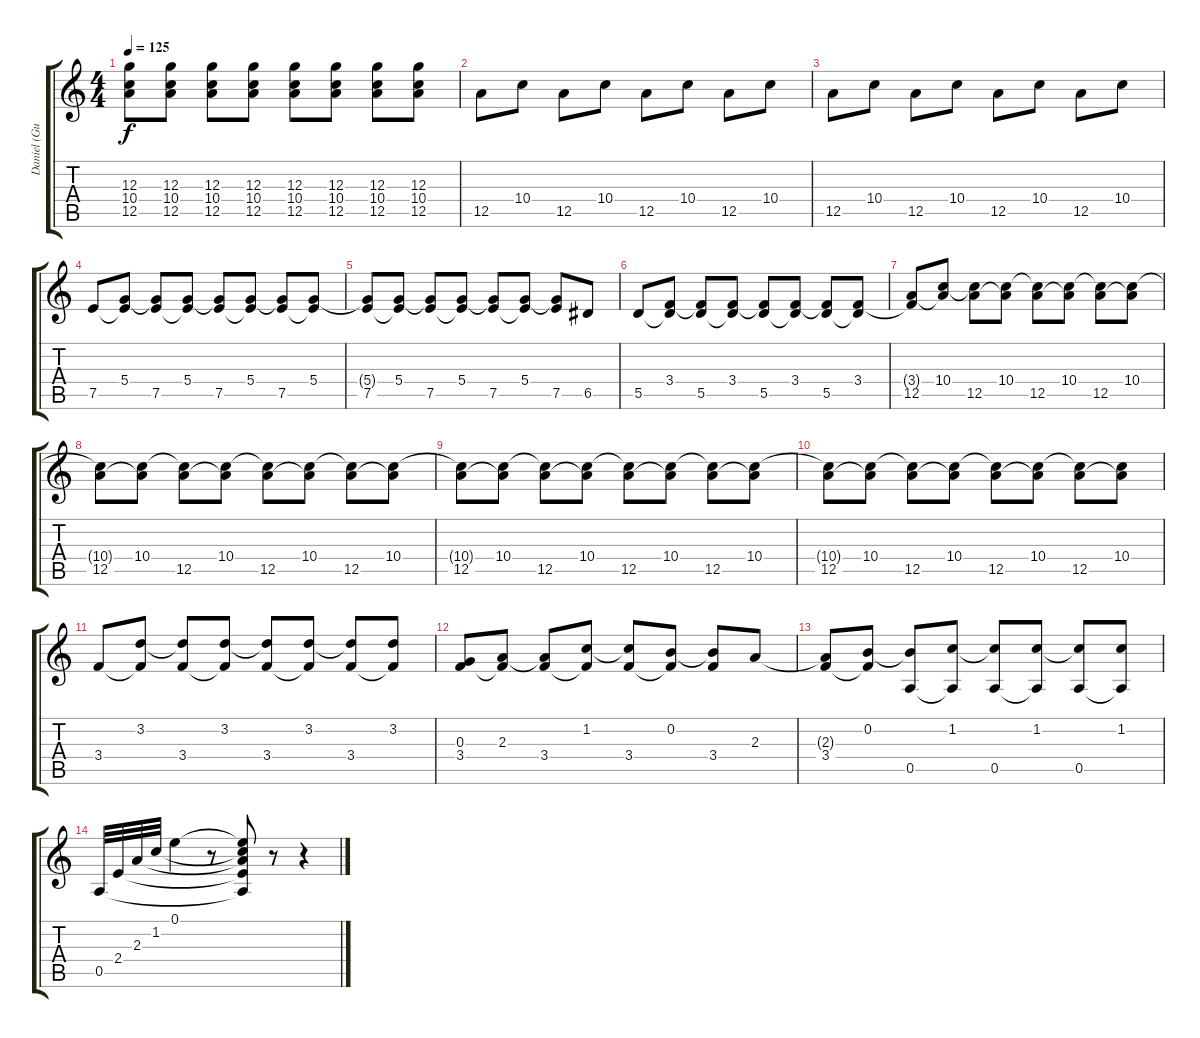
\track ("Daniel (Guitar 2)" "Daniel (Gu") {instrument electricguitarclean}
\staff {score tabs}
\tuning (E4 B3 G3 D3 A2 E2) {hide}
\ts (4 4)
\tempo 125
\clef g2
\ks c
(12.3 10.4 12.5).8{dy f} (12.3 10.4 12.5).8 (12.3 10.4 12.5).8 (12.3 10.4 12.5).8 (12.3 10.4 12.5).8 (12.3 10.4 12.5).8 (12.3 10.4 12.5).8 (12.3 10.4 12.5).8 |
12.5.8{volume 8} 10.4.8 12.5.8 10.4.8 12.5.8 10.4.8 12.5.8 10.4.8 |
12.5.8 10.4.8 12.5.8 10.4.8 12.5.8 10.4.8 12.5.8 10.4.8 |
7.5.8{volume 13} (5.4 7.5{t}).8 (5.4{t} 7.5).8 (5.4 7.5{t}).8 (5.4{t} 7.5).8 (5.4 7.5{t}).8 (5.4{t} 7.5).8 (5.4 7.5{t}).8 |
(5.4{t} 7.5).8 (5.4 7.5{t}).8 (5.4{t} 7.5).8 (5.4 7.5{t}).8 (5.4{t} 7.5).8 (5.4 7.5{t}).8 (5.4{t} 7.5).8 6.5.8 |
5.5.8 (3.4 5.5{t}).8 (3.4{t} 5.5).8 (3.4 5.5{t}).8 (3.4{t} 5.5).8 (3.4 5.5{t}).8 (3.4{t} 5.5).8 (3.4 5.5{t}).8 |
(3.4{t} 12.5).8 (10.4 12.5{t}).8 (10.4{t} 12.5).8 (10.4 12.5{t}).8 (10.4{t} 12.5).8 (10.4 12.5{t}).8 (10.4{t} 12.5).8 (10.4 12.5{t}).8 |
(10.4{t} 12.5).8 (10.4 12.5{t}).8 (10.4{t} 12.5).8 (10.4 12.5{t}).8 (10.4{t} 12.5).8 (10.4 12.5{t}).8 (10.4{t} 12.5).8 (10.4 12.5{t}).8 |
(10.4{t} 12.5).8 (10.4 12.5{t}).8 (10.4{t} 12.5).8 (10.4 12.5{t}).8 (10.4{t} 12.5).8 (10.4 12.5{t}).8 (10.4{t} 12.5).8 (10.4 12.5{t}).8 |
(10.4{t} 12.5).8 (10.4 12.5{t}).8 (10.4{t} 12.5).8 (10.4 12.5{t}).8 (10.4{t} 12.5).8 (10.4 12.5{t}).8 (10.4{t} 12.5).8 (10.4 12.5{t}).8 |
3.4.8 (3.2 3.4{t}).8 (3.2{t} 3.4).8 (3.2 3.4{t}).8 (3.2{t} 3.4).8 (3.2 3.4{t}).8 (3.2{t} 3.4).8 (3.2 3.4{t}).8 |
(0.3 3.4).8 (2.3 3.4{t}).8 (2.3{t} 3.4).8 (1.2 3.4{t}).8 (1.2{t} 3.4).8 (0.2 3.4{t}).8 (0.2{t} 3.4).8 2.3.8 |
(2.3{t} 3.4).8 (0.2 3.4{t}).8 (0.2{t} 0.5).8 (1.2 0.5{t}).8 (1.2{t} 0.5).8 (1.2 0.5{t}).8 (1.2{t} 0.5).8 (1.2 0.5{t}).8 |
0.5.32 2.4.32 2.3.32 1.2.32 0.1.4 r.8 (0.1{t} 1.2{t} 2.3{t} 2.4{t} 0.5{t}).8 r.8 r.4
